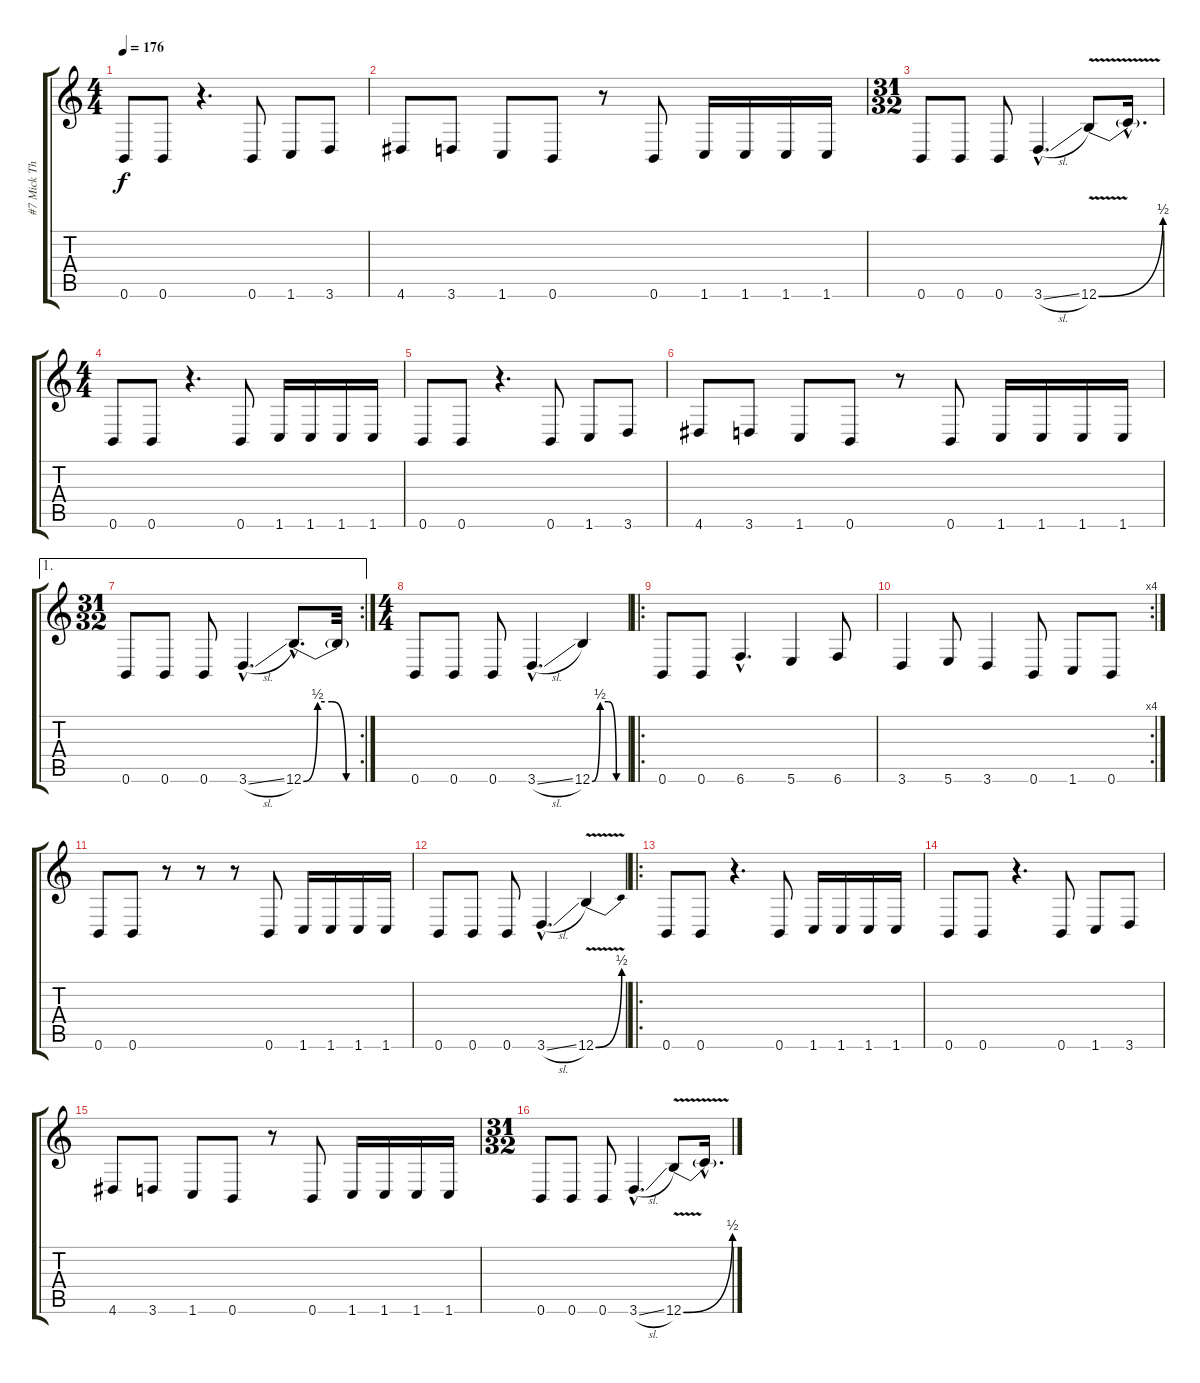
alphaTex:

\track ("#7 Mick Thompson - 2st Guitar (solo)" "#7 Mick Th") {instrument distortionguitar}
\staff {score tabs}
\tuning (Db4 Ab3 E3 B2 Gb2 B1) {hide}
\ts (4 4)
\tempo 176
\clef g2
\ks c
0.6.8{dy f} 0.6.8 r.4{d} 0.6.8 1.6.8 3.6.8 |
4.6.8 3.6.8 1.6.8 0.6.8 r.8 0.6.8 1.6.16 1.6.16 1.6.16 1.6.16 |
\ts (31 32)
0.6.8 0.6.8 0.6.8 3.6{sl hac}.4{d} 12.6{be (bend 0 0 60 2) v}.8 12.6{hac t}.16{d} |
\ts (4 4)
0.6.8 0.6.8 r.4{d} 0.6.8 1.6.16 1.6.16 1.6.16 1.6.16 |
0.6.8 0.6.8 r.4{d} 0.6.8 1.6.8 3.6.8 |
4.6.8 3.6.8 1.6.8 0.6.8 r.8 0.6.8 1.6.16 1.6.16 1.6.16 1.6.16 |
\ae 1
\rc 2
\ts (31 32)
0.6.8 0.6.8 0.6.8 3.6{sl hac}.4{d} 12.6{be (custom 0 0 15 2 30 2 45 0 60 0) hac}.8{d} 12.6{t}.32 |
\ts (4 4)
0.6.8 0.6.8 0.6.8 3.6{sl hac}.4{d} 12.6{be (custom 0 0 15 2 30 2 45 0 60 0)}.4 |
\ro
0.6.8 0.6.8 6.6{hac}.4{d} 5.6.4 6.6.8 |
\rc 4
3.6.4 5.6.8 3.6.4 0.6.8 1.6.8 0.6.8 |
0.6.8 0.6.8 r.8 r.8 r.8 0.6.8 1.6.16 1.6.16 1.6.16 1.6.16 |
0.6.8 0.6.8 0.6.8 3.6{sl hac}.4{d} 12.6{be (bend 0 0 60 2) v}.4 |
\ro
0.6.8 0.6.8 r.4{d} 0.6.8 1.6.16 1.6.16 1.6.16 1.6.16 |
0.6.8 0.6.8 r.4{d} 0.6.8 1.6.8 3.6.8 |
4.6.8 3.6.8 1.6.8 0.6.8 r.8 0.6.8 1.6.16 1.6.16 1.6.16 1.6.16 |
\ts (31 32)
0.6.8 0.6.8 0.6.8 3.6{sl hac}.4{d} 12.6{be (bend 0 0 60 2) v}.8 12.6{hac t}.16{d}
